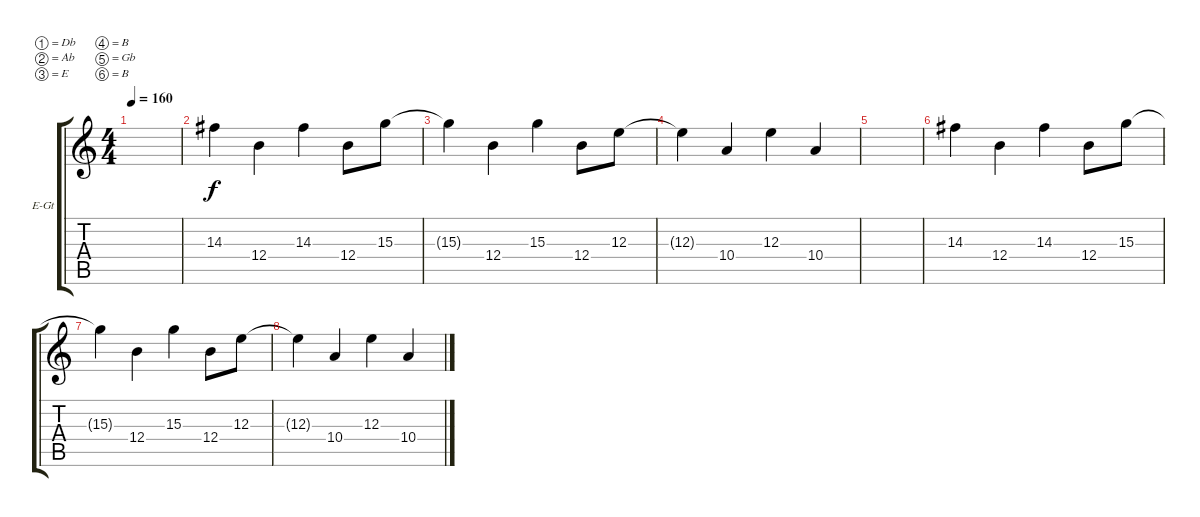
\defaultSystemsLayout 4
\bracketExtendMode groupsimilarinstruments
\firstSystemTrackNameOrientation horizontal
\otherSystemsTrackNameOrientation horizontal
\track ("Electric Guitar" "E-Gt") {instrument distortionguitar}
\staff {score tabs}
\tuning (Db4 Ab3 E3 B2 Gb2 B1)
\ts (4 4)
\tempo 160
\clef g2
\scale
0.333333
\ks c
|
\scale
0.333333 14.3.4 12.4.4 14.3.4 12.4.8 15.3.8 |
\scale
0.333333 15.3{t}.4 12.4.4 15.3.4 12.4.8 12.3.8 |
\scale
0.333333 12.3{t}.4 10.4.4 12.3.4 10.4.4 |
\scale
0.333333 |
\scale
0.333333 14.3.4 12.4.4 14.3.4 12.4.8 15.3.8 |
\scale
0.333333 15.3{t}.4 12.4.4 15.3.4 12.4.8 12.3.8 |
\scale
0.333333 12.3{t}.4 10.4.4 12.3.4 10.4.4 |
\scale
0.333333 |
\scale
0.333333 |
\scale
0.333333 |
\scale
0.333333 |
\scale
0.333333 |
\scale
0.333333 |
\scale
0.333333 |
\scale
0.333333
